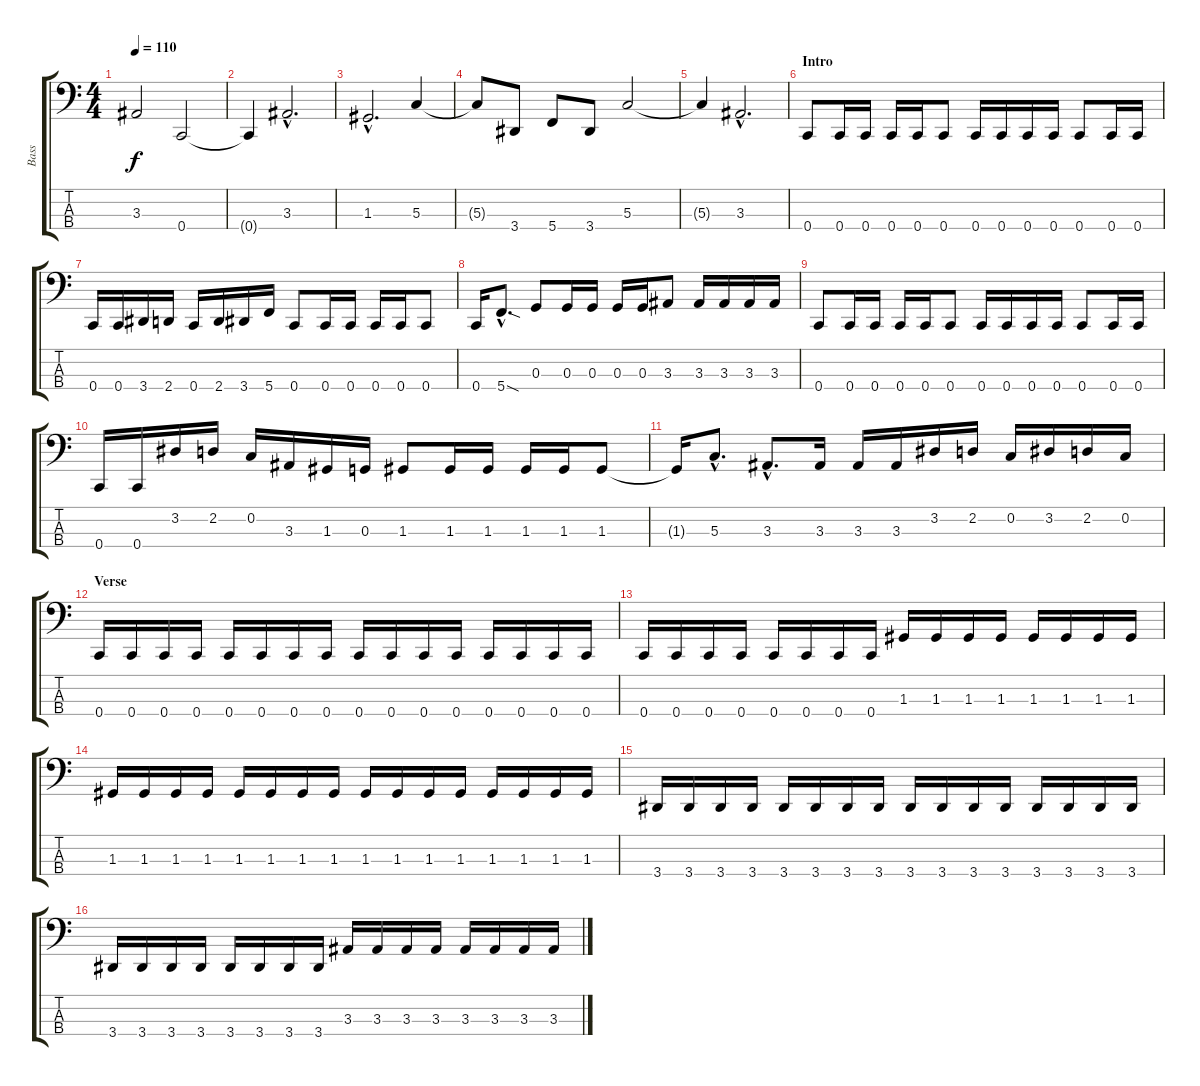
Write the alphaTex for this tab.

\track ("Bass" "Bass") {instrument electricbassfinger}
\staff {score tabs}
\tuning (F2 C2 G1 C1) {hide}
\ts (4 4)
\tempo 110
\clef f4
\ks c
3.3{t}.2{dy f} 0.4.2 |
0.4{t}.4 3.3{hac}.2{d} |
1.3{hac}.2{d} 5.3.4 |
5.3{t}.8 3.4.8 5.4.8 3.4.8 5.3.2 |
5.3{t}.4 3.3{hac}.2{d} |
\section ("" "Intro")
0.4.8 0.4.16 0.4.16 0.4.16 0.4.16 0.4.8 0.4.16 0.4.16 0.4.16 0.4.16 0.4.8 0.4.16 0.4.16 |
0.4.16 0.4.16 3.4.16 2.4.16 0.4.16 2.4.16 3.4.16 5.4.16 0.4.8 0.4.16 0.4.16 0.4.16 0.4.16 0.4.8 |
0.4.16 5.4{sod hac}.8{d} 0.3.8 0.3.16 0.3.16 0.3.16 0.3.16 3.3.8 3.3.16 3.3.16 3.3.16 3.3.16 |
0.4.8 0.4.16 0.4.16 0.4.16 0.4.16 0.4.8 0.4.16 0.4.16 0.4.16 0.4.16 0.4.8 0.4.16 0.4.16 |
0.4.16 0.4.16 3.2.16 2.2.16 0.2.16 3.3.16 1.3.16 0.3.16 1.3.8 1.3.16 1.3.16 1.3.16 1.3.16 1.3.8 |
1.3{t}.16 5.3{hac}.8{d} 3.3{hac}.8{d} 3.3.16 3.3.16 3.3.16 3.2.16 2.2.16 0.2.16 3.2.16 2.2.16 0.2.16 |
\section ("" "Verse")
0.4.16 0.4.16 0.4.16 0.4.16 0.4.16 0.4.16 0.4.16 0.4.16 0.4.16 0.4.16 0.4.16 0.4.16 0.4.16 0.4.16 0.4.16 0.4.16 |
0.4.16 0.4.16 0.4.16 0.4.16 0.4.16 0.4.16 0.4.16 0.4.16 1.3.16 1.3.16 1.3.16 1.3.16 1.3.16 1.3.16 1.3.16 1.3.16 |
1.3.16 1.3.16 1.3.16 1.3.16 1.3.16 1.3.16 1.3.16 1.3.16 1.3.16 1.3.16 1.3.16 1.3.16 1.3.16 1.3.16 1.3.16 1.3.16 |
3.4.16 3.4.16 3.4.16 3.4.16 3.4.16 3.4.16 3.4.16 3.4.16 3.4.16 3.4.16 3.4.16 3.4.16 3.4.16 3.4.16 3.4.16 3.4.16 |
3.4.16 3.4.16 3.4.16 3.4.16 3.4.16 3.4.16 3.4.16 3.4.16 3.3.16 3.3.16 3.3.16 3.3.16 3.3.16 3.3.16 3.3.16 3.3.16
